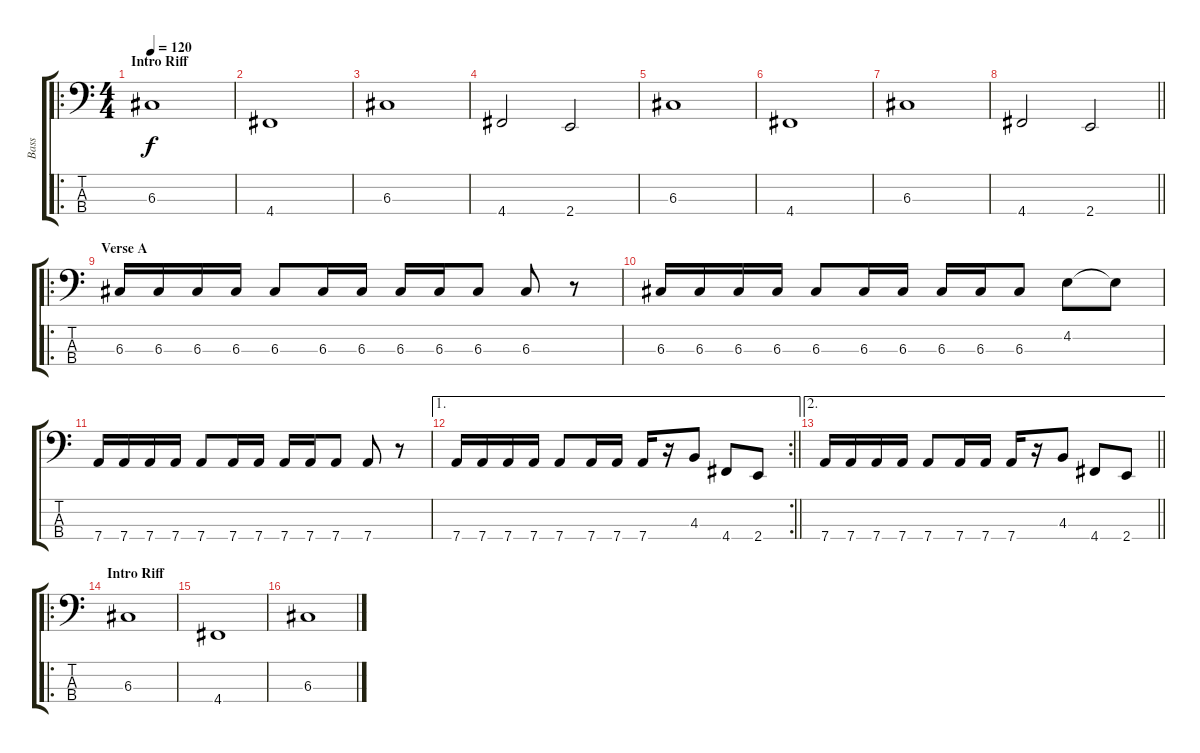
\track ("Bass" "Bass") {instrument electricbassfinger}
\staff {score tabs}
\tuning (F2 C2 G1 D1) {hide}
\ro
\ts (4 4)
\section ("" "Intro Riff")
\tempo 120
\clef f4
\ks c
6.3.1{dy f instrument electricbassfinger} |
4.4.1 |
6.3.1 |
4.4.2 2.4.2 |
6.3.1 |
4.4.1 |
6.3.1 |
\barLineRight lightlight
4.4.2 2.4.2 |
\ro
\section ("" "Verse A")
6.3.16 6.3.16 6.3.16 6.3.16 6.3.8 6.3.16 6.3.16 6.3.16 6.3.16 6.3.8 6.3.8 r.8 |
6.3.16 6.3.16 6.3.16 6.3.16 6.3.8 6.3.16 6.3.16 6.3.16 6.3.16 6.3.8 4.2.8 4.2{t}.8 |
7.4.16 7.4.16 7.4.16 7.4.16 7.4.8 7.4.16 7.4.16 7.4.16 7.4.16 7.4.8 7.4.8 r.8 |
\ae 1
\rc 2
\barLineRight lightlight
7.4.16 7.4.16 7.4.16 7.4.16 7.4.8 7.4.16 7.4.16 7.4.16 r.16 4.3.8 4.4.8 2.4.8 |
\ae 2
\barLineRight lightlight
7.4.16 7.4.16 7.4.16 7.4.16 7.4.8 7.4.16 7.4.16 7.4.16 r.16 4.3.8 4.4.8 2.4.8 |
\ro
\section ("" "Intro Riff")
6.3.1 |
4.4.1 |
6.3.1
